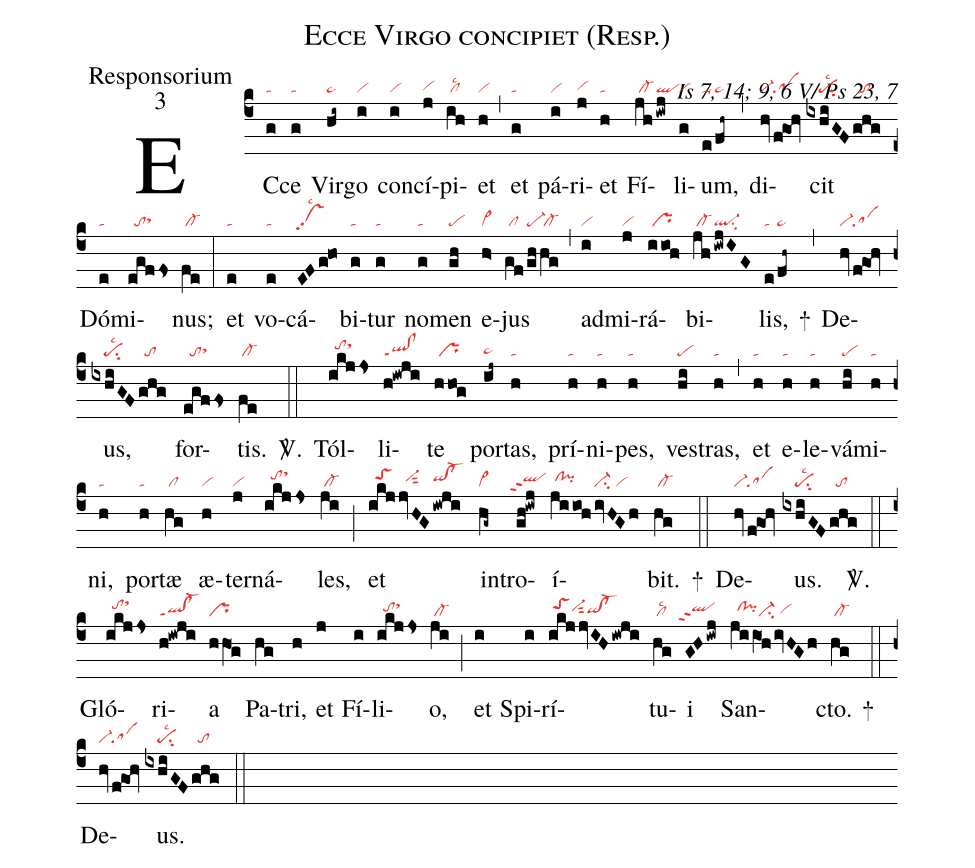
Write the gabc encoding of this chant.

name:Ecce Virgo concipiet (Resp.);
office-part:Responsorium;
mode:3;
commentary:Is 7, 14; 9, 6 V/ Ps 23, 7;
nabc-lines:1;
%%
(c4)
EC(g|ta)ce(g|ta) Vir(hi~|pe~)go(i|vi) con(i|vi)cí(j|vihg)pi(ih|/cllsc2)et(h|vi) (,)
et(g|ta) pá(i|vi)ri(j|vihg)et(h|ta) Fí(jh|/cl-|!iwj|ql)li(g|vi)um,(e|ta-|/fh~|pe~) (,)
di(hv|vi-|/f!goh|sa)cit(ixhiGF|////pesu2lsc2|ghg|//to) Dó(e|ta)mi(egffs|//tosthh)nus;(fe|/cl-) (:)
et(e|ta) vo(e|ta)cá(EFg!ho|vshhlsc2pp2)bi(g|ta)tur(g|ta) no(g|ta)men(gh|pe) e(h>|vi>)jus(gf|/cl|/gh|pe-|hg|/cl-) (,)
ad(i|vi)mi(j|vi)rá(iioh|/pr)bi(jh|/cl-|!iwjIG|ql-su2)lis,(e|ta|/fh~|pe~) +(,)
De(hv|vi-|/f!goh|sa)us,(ixhiGF|////pesu2lsc2|ghg|//to) for(egffs|//tosthh)tis.(fe|/cl-) <sp>V/</sp>.(::)
Tól(ikjjs|//tohisthj)li(h!iwji|ql!clppt1)te(hhog|/pr) por(ij~|pe~hg)tas,(h|ta) prí(h|ta)ni(h|ta)pes,(h|ta) ves(hi|pe)tras,(h|ta) (,)
et(h|ta) e(h|ta)le(h|ta)vá(hi|pe)mi(h|ta)ni,(h|ta) por(h|ta)tæ(hg|/cl) æ(h|vi)ter(j|vi)ná(ikjjs|//tohisthk)les,(ji|/cl-) (;)
et(ikj|//toShi|jvHG|//vi-hhsut2|/iwji|qihh!cl-hh) in(hg~|cl~)tro(gh!iwj|``qlhhppt2)í(jiioh|/clhh!pihh|/ivHGh|vi-su2/vi)bit.(hg|/cl-) +(::)
De(hv|vi-|/f!goh|sa)us.(ixhiGF|////pesu2lsc2|ghg|//to) <sp>V/</sp>.(::)
Gló(ikjjs|//tohisthk)ri(h!iwji|ql!cl-ppt1)a(hhO1g|pr) Pa(hg)tri,(h) et(j) Fí(i)li(ikjjs|//tohhsthj)o,(ji|/cl-) (;)
et(i) Spi(i)rí(ikjjvIHiwji|/toShivi-hhsut2qihg!cl-hg)tu(hg|/cllsc2)i(GHiwj|``qlhhppt2)
San(jiiO1hivHGh|//clhh!pihhci-/vihg)cto.(hg|/cl-) +(::)
De(hv|vi-|/f!goh|sa)us.(ixhiGF|////pesu2lsc2|ghg|//to) (::)
